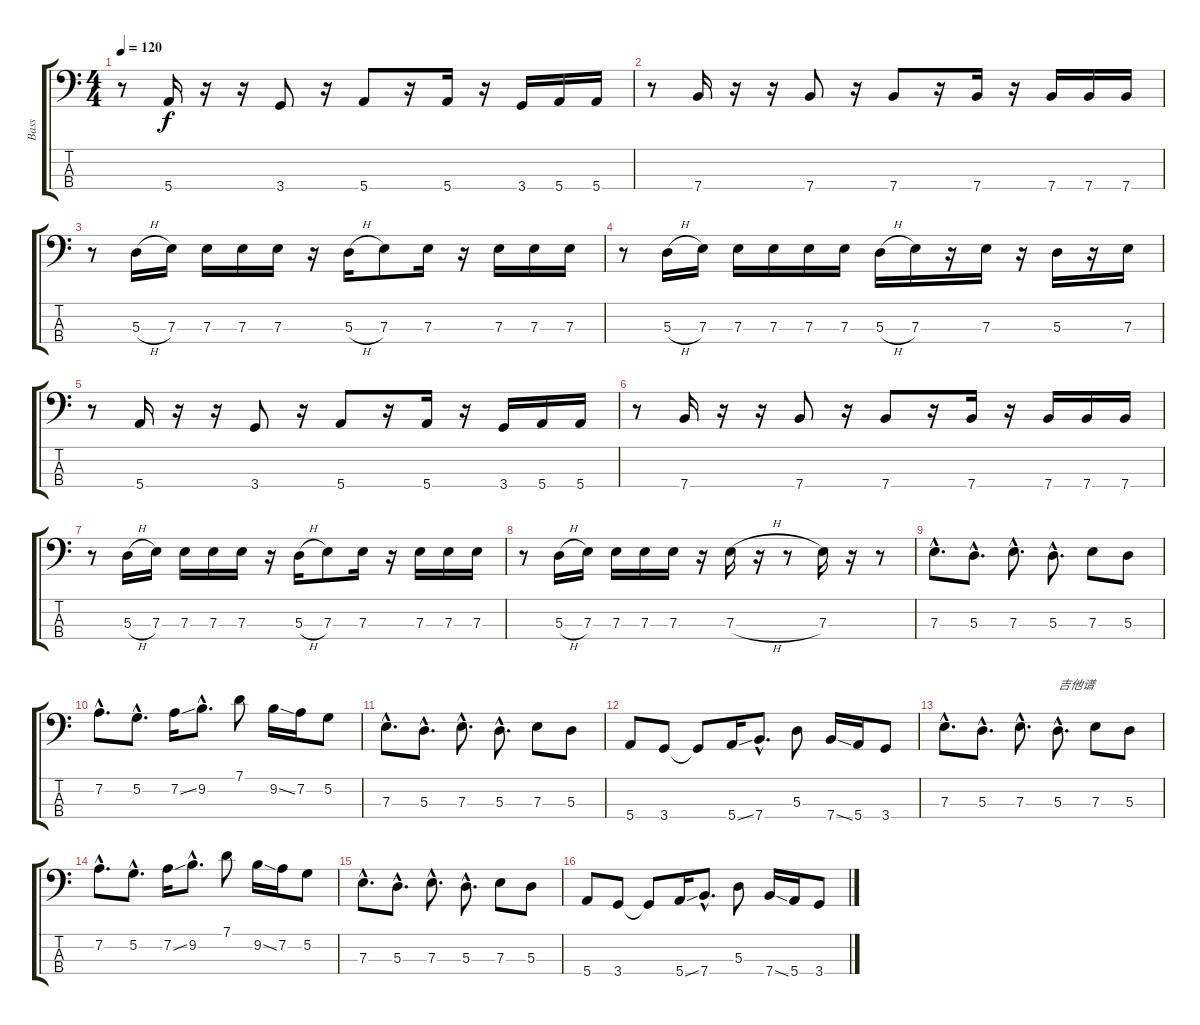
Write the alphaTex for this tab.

\track ("Bass" "Bass") {instrument electricbassfinger}
\staff {score tabs}
\tuning (G2 D2 A1 E1) {hide}
\ts (4 4)
\tempo 120
\clef f4
\ks c
r.8{dy f} 5.4.16 r.16 r.16 3.4.8 r.16 5.4.8 r.16 5.4.16 r.16 3.4.16 5.4.16 5.4.16 |
r.8 7.4.16 r.16 r.16 7.4.8 r.16 7.4.8 r.16 7.4.16 r.16 7.4.16 7.4.16 7.4.16 |
r.8 5.3{h}.16 7.3.16 7.3.16 7.3.16 7.3.16 r.16 5.3{h}.16 7.3.8 7.3.16 r.16 7.3.16 7.3.16 7.3.16 |
r.8 5.3{h}.16 7.3.16 7.3.16 7.3.16 7.3.16 7.3.16 5.3{h}.16 7.3.16 r.16 7.3.16 r.16 5.3.16 r.16 7.3.16 |
r.8 5.4.16 r.16 r.16 3.4.8 r.16 5.4.8 r.16 5.4.16 r.16 3.4.16 5.4.16 5.4.16 |
r.8 7.4.16 r.16 r.16 7.4.8 r.16 7.4.8 r.16 7.4.16 r.16 7.4.16 7.4.16 7.4.16 |
r.8 5.3{h}.16 7.3.16 7.3.16 7.3.16 7.3.16 r.16 5.3{h}.16 7.3.8 7.3.16 r.16 7.3.16 7.3.16 7.3.16 |
r.8 5.3{h}.16 7.3.16 7.3.16 7.3.16 7.3.16 r.16 7.3{h}.16 r.16 r.8 7.3.16 r.16 r.8 |
7.3{hac}.8{d} 5.3{hac}.8{d} 7.3{hac}.8{d} 5.3{hac}.8{d} 7.3.8 5.3.8 |
7.2{hac}.8{d} 5.2{hac}.8{d} 7.2{ss}.16 9.2{hac}.8{d} 7.1.8 9.2{ss}.16 7.2.16 5.2.8 |
7.3{hac}.8{d} 5.3{hac}.8{d} 7.3{hac}.8{d} 5.3{hac}.8{d} 7.3.8 5.3.8 |
5.4.8 3.4.8 3.4{t}.8 5.4{ss}.16 7.4{hac}.8{d} 5.3.8 7.4{ss}.16 5.4.16 3.4.8 |
7.3{hac}.8{d} 5.3{hac}.8{d} 7.3{hac}.8{d} 5.3{hac}.8{d txt "吉他谱"} 7.3.8 5.3.8 |
7.2{hac}.8{d} 5.2{hac}.8{d} 7.2{ss}.16 9.2{hac}.8{d} 7.1.8 9.2{ss}.16 7.2.16 5.2.8 |
7.3{hac}.8{d} 5.3{hac}.8{d} 7.3{hac}.8{d} 5.3{hac}.8{d} 7.3.8 5.3.8 |
5.4.8 3.4.8 3.4{t}.8 5.4{ss}.16 7.4{hac}.8{d} 5.3.8 7.4{ss}.16 5.4.16 3.4.8
